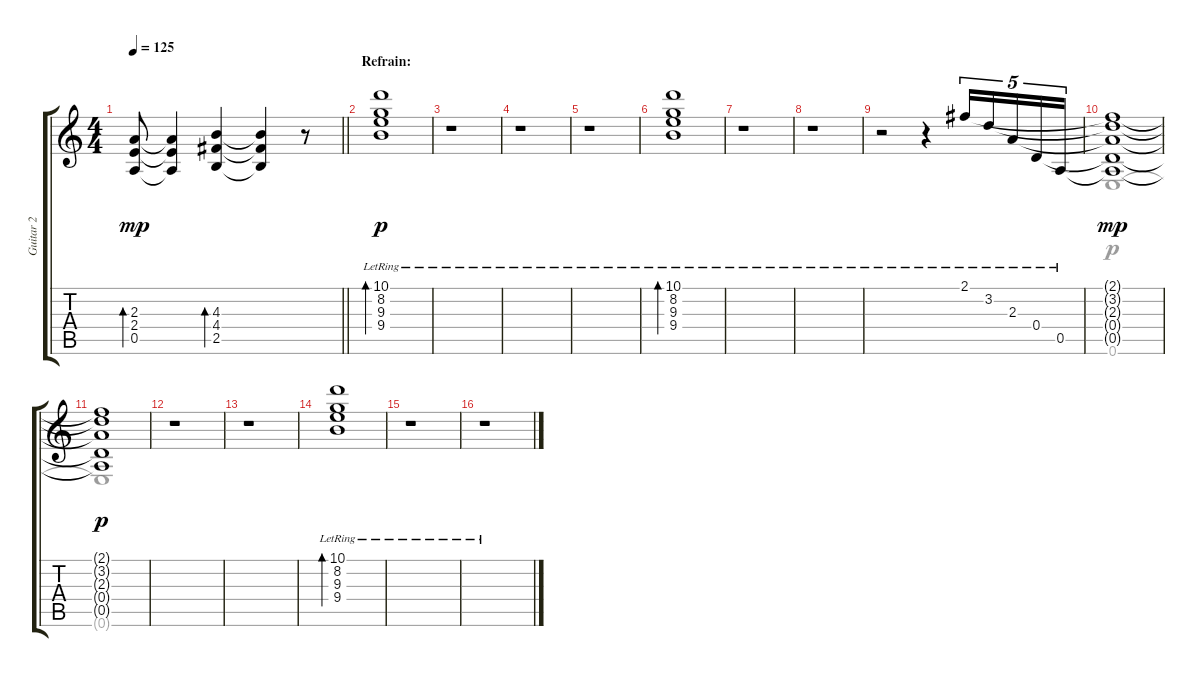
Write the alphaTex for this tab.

\track ("Guitar 2" "Guitar 2") {instrument electricguitarclean}
\staff {score tabs}
\tuning (E4 B3 G3 D3 A2 E2) {hide}
\voice
\ts (4 4)
\tempo 125
\clef g2
\barLineRight lightlight
\ks c
(2.3 2.4 0.5).8{bd 60 dy mp} (2.3{t} 2.4{t} 0.5{t}).4 (4.3 4.4 2.5).4{bd 60} (4.3{t} 4.4{t} 2.5{t}).4 r.8 |
\section ("" "Refrain:")
(10.1{lr} 8.2{lr} 9.3{lr} 9.4{lr}).1{bd 240 dy p} |
r.1 |
r.1 |
r.1 |
(10.1{lr} 8.2{lr} 9.3{lr} 9.4{lr}).1{bd 240} |
r.1 |
r.1 |
r.2 r.4 2.1{lr}.16{tu (5 4)} 3.2{lr}.16{tu (5 4)} 2.3{lr}.16{tu (5 4)} 0.4{lr}.16{tu (5 4)} 0.5{lr}.16{tu (5 4)} |
(2.1{t} 3.2{t} 2.3{t} 0.4{t} 0.5{t}).1{dy mp} |
(2.1{t} 3.2{t} 2.3{t} 0.4{t} 0.5{t}).1{dy p} |
r.1 |
r.1 |
(10.1{lr} 8.2{lr} 9.3{lr} 9.4{lr}).1{bd 240} |
r.1 |
r.1
\voice
\clef g2
\ottava regular
\simile none
\barLineRight lightlight
\ks c
|
|
|
|
|
|
|
|
|
0.6.1 |
0.6{t}.1{dy p} |
|
|
|
|
